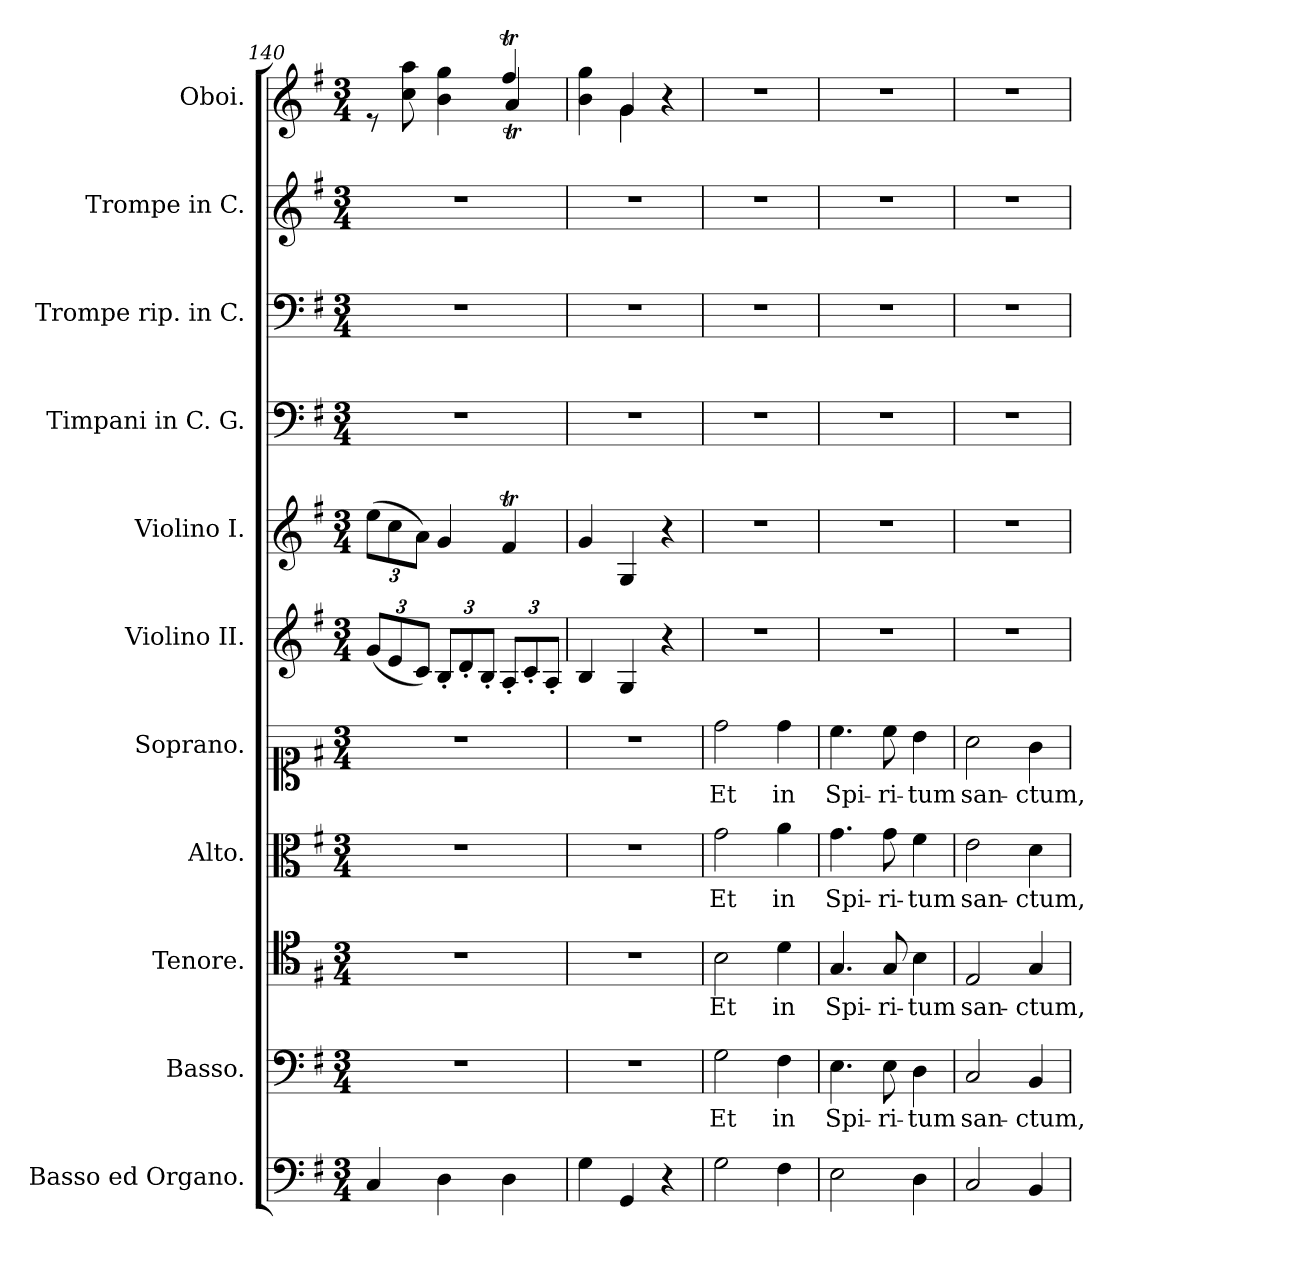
**kern	**kern	**text	**kern	**text	**kern	**text	**kern	**text	**kern	**kern	**kern	**kern	**kern	**kern
*part11	*part10	*part10	*part9	*part9	*part8	*part8	*part7	*part7	*part6	*part5	*part4	*part3	*part2	*part1
*staff11	*staff10	*staff10	*staff9	*staff9	*staff8	*staff8	*staff7	*staff7	*staff6	*staff5	*staff4	*staff3	*staff2	*staff1
*I"Basso ed  Organo.	*I"Basso.	*	*I"Tenore.	*	*I"Alto.	*	*I"Soprano.	*	*I"Violino II.	*I"Violino I.	*I"Timpani in C. G.	*I"Trompe rip. in C.	*I"Trompe in C.	*I"Oboi.
*	*I'B.	*	*I'T.	*	*I'A.	*	*I'S.	*	*I'Vln. II	*I'Vln. I	*I'Timp.	*	*	*I'Ob.
*clefF4	*clefF4	*	*clefC4	*	*clefC3	*	*clefC1	*	*clefG2	*clefG2	*clefF4	*clefF4	*clefG2	*clefG2
*k[f#]	*k[f#]	*	*k[f#]	*	*k[f#]	*	*k[f#]	*	*k[f#]	*k[f#]	*k[f#]	*k[f#]	*k[f#]	*k[f#]
*M3/4	*M3/4	*	*M3/4	*	*M3/4	*	*M3/4	*	*M3/4	*M3/4	*M3/4	*M3/4	*M3/4	*M3/4
*	*	*	*	*	*	*	*	*	*Xbrackettup	*Xbrackettup	*	*	*	*
=140	=140	=140	=140	=140	=140	=140	=140	=140	=140	=140	=140	=140	=140	=140
*	*	*	*	*	*	*	*	*	*	*	*	*	*	*^
4C/	2.r	.	2.r	.	2.r	.	2.r	.	(<12g/L	(>12ee\L	2.r	2.r	2.r	8re	2ryy
.	.	.	.	.	.	.	.	.	12e/	12cc\	.	.	.	.	.
.	.	.	.	.	.	.	.	.	.	.	.	.	.	8cc\ 8aa\	.
.	.	.	.	.	.	.	.	.	12c/J)	12a\J)	.	.	.	.	.
4D\	.	.	.	.	.	.	.	.	12B'/L	4g/	.	.	.	4b\ 4gg\	.
.	.	.	.	.	.	.	.	.	12d'/	.	.	.	.	.	.
.	.	.	.	.	.	.	.	.	12B'/J	.	.	.	.	.	.
4D\	.	.	.	.	.	.	.	.	12A'/L	4f#t/	.	.	.	4ff#t/	4aT/
.	.	.	.	.	.	.	.	.	12c'/	.	.	.	.	.	.
.	.	.	.	.	.	.	.	.	12A'/J	.	.	.	.	.	.
=141	=141	=141	=141	=141	=141	=141	=141	=141	=141	=141	=141	=141	=141	=141	=141
4G\	2.r	.	2.r	.	2.r	.	2.r	.	4B/	4g/	2.r	2.r	2.r	4b\ 4gg\	4ryy
4GG/	.	.	.	.	.	.	.	.	4G/	4G/	.	.	.	4g/	4g\
4r	.	.	.	.	.	.	.	.	4r	4r	.	.	.	4r	4ryy
=142	=142	=142	=142	=142	=142	=142	=142	=142	=142	=142	=142	=142	=142	=142	=142
!	!	!LO:LY:b	!	!LO:LY:b	!	!LO:LY:b	!	!LO:LY:b	!	!	!	!	!	!	!
*	*	*	*	*	*	*	*	*	*	*	*	*	*	*v	*v
2G\	2G\	Et	2B\	Et	2g\	Et	2dd\	Et	2.r	2.r	2.r	2.r	2.r	2.r
!	!	!LO:LY:b	!	!LO:LY:b	!	!LO:LY:b	!	!LO:LY:b	!	!	!	!	!	!
4F#\	4F#\	in	4d\	in	4a\	in	4dd\	in	.	.	.	.	.	.
=143	=143	=143	=143	=143	=143	=143	=143	=143	=143	=143	=143	=143	=143	=143
!	!	!LO:LY:b	!	!LO:LY:b	!	!LO:LY:b	!	!LO:LY:b	!	!	!	!	!	!
2E\	4.E\	Spi-	4.G/	Spi-	4.g\	Spi-	4.cc\	Spi-	2.r	2.r	2.r	2.r	2.r	2.r
!	!	!LO:LY:b	!	!LO:LY:b	!	!LO:LY:b	!	!LO:LY:b	!	!	!	!	!	!
.	8E\	-ri-	8G/	-ri-	8g\	-ri-	8cc\	-ri-	.	.	.	.	.	.
!	!	!LO:LY:b	!	!LO:LY:b	!	!LO:LY:b	!	!LO:LY:b	!	!	!	!	!	!
4D\	4D\	-tum	4B\	-tum	4f#\	-tum	4b\	-tum	.	.	.	.	.	.
=144	=144	=144	=144	=144	=144	=144	=144	=144	=144	=144	=144	=144	=144	=144
!	!	!LO:LY:b	!	!LO:LY:b	!	!LO:LY:b	!	!LO:LY:b	!	!	!	!	!	!
2C/	2C/	san-	2E/	san-	2e\	san-	2a\	san-	2.r	2.r	2.r	2.r	2.r	2.r
!	!	!LO:LY:b	!	!LO:LY:b	!	!LO:LY:b	!	!LO:LY:b	!	!	!	!	!	!
4BB/	4BB/	-ctum,	4G/	-ctum,	4d\	-ctum,	4g\	-ctum,	.	.	.	.	.	.
=	=	=	=	=	=	=	=	=	=	=	=	=	=	=
*-	*-	*-	*-	*-	*-	*-	*-	*-	*-	*-	*-	*-	*-	*-
